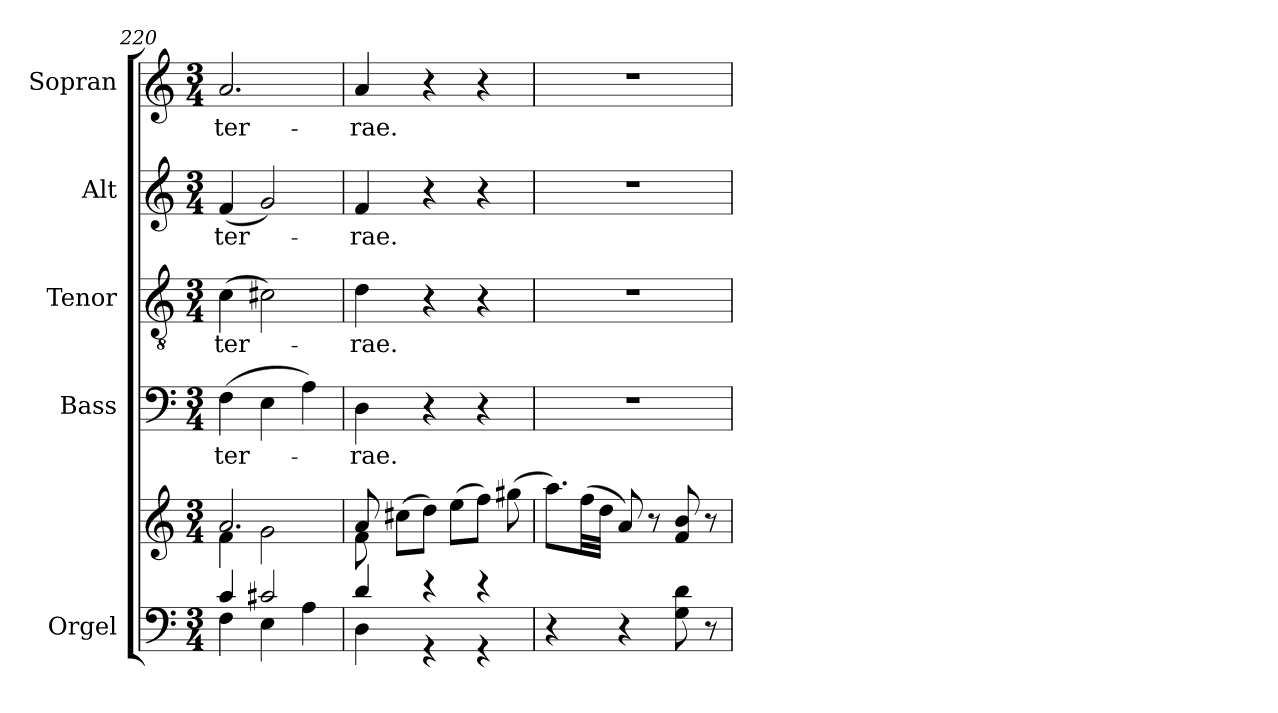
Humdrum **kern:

**kern	**kern	**kern	**text	**kern	**text	**kern	**text	**kern	**text
*part5	*part5	*part4	*part4	*part3	*part3	*part2	*part2	*part1	*part1
*staff6	*staff5	*staff4	*staff4	*staff3	*staff3	*staff2	*staff2	*staff1	*staff1
*I"Orgel	*	*I"Bass	*	*I"Tenor	*	*I"Alt	*	*I"Sopran	*
*I'Org.	*	*I'B.	*	*I'T.	*	*I'A.	*	*I'S.	*
*clefF4	*clefG2	*clefF4	*	*clefGv2	*	*clefG2	*	*clefG2	*
*k[]	*k[]	*k[]	*	*k[]	*	*k[]	*	*k[]	*
*C:	*C:	*C:	*	*C:	*	*C:	*	*C:	*
*M3/4	*M3/4	*M3/4	*	*M3/4	*	*M3/4	*	*M3/4	*
=220	=220	=220	=220	=220	=220	=220	=220	=220	=220
*^	*^	*	*	*	*	*	*	*	*
!	!	!	!	!	!LO:LY:b	!	!LO:LY:b	!	!LO:LY:b	!	!LO:LY:b
4c/	4F\	2.a/	4f\	(>4F\	ter-	(>4c\	ter-	(<4f/	ter-	2.a/	ter-
2c#X/	4E\	.	2g\	4E\	.	2c#X\)	.	2g/)	.	.	.
.	4A\	.	.	4A\)	.	.	.	.	.	.	.
=221	=221	=221	=221	=221	=221	=221	=221	=221	=221	=221	=221
!	!	!	!	!	!LO:LY:b	!	!LO:LY:b	!	!LO:LY:b	!	!LO:LY:b
4d/	4D\	8a/	8f\	4D\	-rae.	4d\	-rae.	4f/	-rae.	4a/	-rae.
.	.	(>8cc#X\L	8ryy	.	.	.	.	.	.	.	.
4r	4r	8dd\J)	4ryy	4r	.	4r	.	4r	.	4r	.
.	.	(>8ee\L	.	.	.	.	.	.	.	.	.
4r	4r	8ff\J)	4ryy	4r	.	4r	.	4r	.	4r	.
.	.	(>8gg#X\	.	.	.	.	.	.	.	.	.
*v	*v	*	*	*	*	*	*	*	*	*	*
*	*v	*v	*	*	*	*	*	*	*	*
!!LO:LB:g=z
=222	=222	=222	=222	=222	=222	=222	=222	=222	=222
4r	8.aa\L)	2.r	.	2.r	.	2.r	.	2.r	.
.	(>32ff\LL	.	.	.	.	.	.	.	.
.	32dd\JJJ	.	.	.	.	.	.	.	.
4r	8a/)	.	.	.	.	.	.	.	.
.	8r	.	.	.	.	.	.	.	.
8G\ 8d\	8f/ 8b/	.	.	.	.	.	.	.	.
8r	8r	.	.	.	.	.	.	.	.
=	=	=	=	=	=	=	=	=	=
*-	*-	*-	*-	*-	*-	*-	*-	*-	*-
